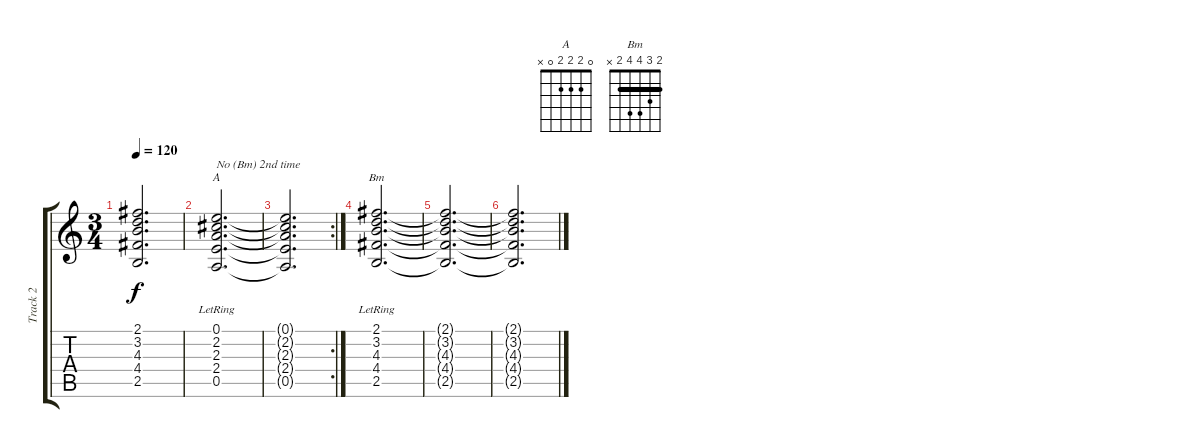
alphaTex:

\track ("Track 2" "Track 2") {instrument acousticguitarsteel}
\staff {score tabs}
\tuning (E4 B3 G3 D3 A2 E2) {hide}
\chord ("A" 0 2 2 2 0 x)
\chord ("Bm" 2 3 4 4 2 x) {barre 2}
\ts (3 4)
\tempo 120
\clef g2
\ks c
(2.1{t} 3.2{t} 4.3{t} 4.4{t} 2.5{t}).2{d dy f} |
(0.1{lr} 2.2{lr} 2.3{lr} 2.4{lr} 0.5{lr}).2{d ch "A" txt "No (Bm) 2nd time"} |
\rc 2
(0.1{t} 2.2{t} 2.3{t} 2.4{t} 0.5{t}).2{d} |
(2.1{lr} 3.2{lr} 4.3{lr} 4.4{lr} 2.5{lr}).2{d ch "Bm"} |
(2.1{t} 3.2{t} 4.3{t} 4.4{t} 2.5{t}).2{d} |
(2.1{t} 3.2{t} 4.3{t} 4.4{t} 2.5{t}).2{d}
